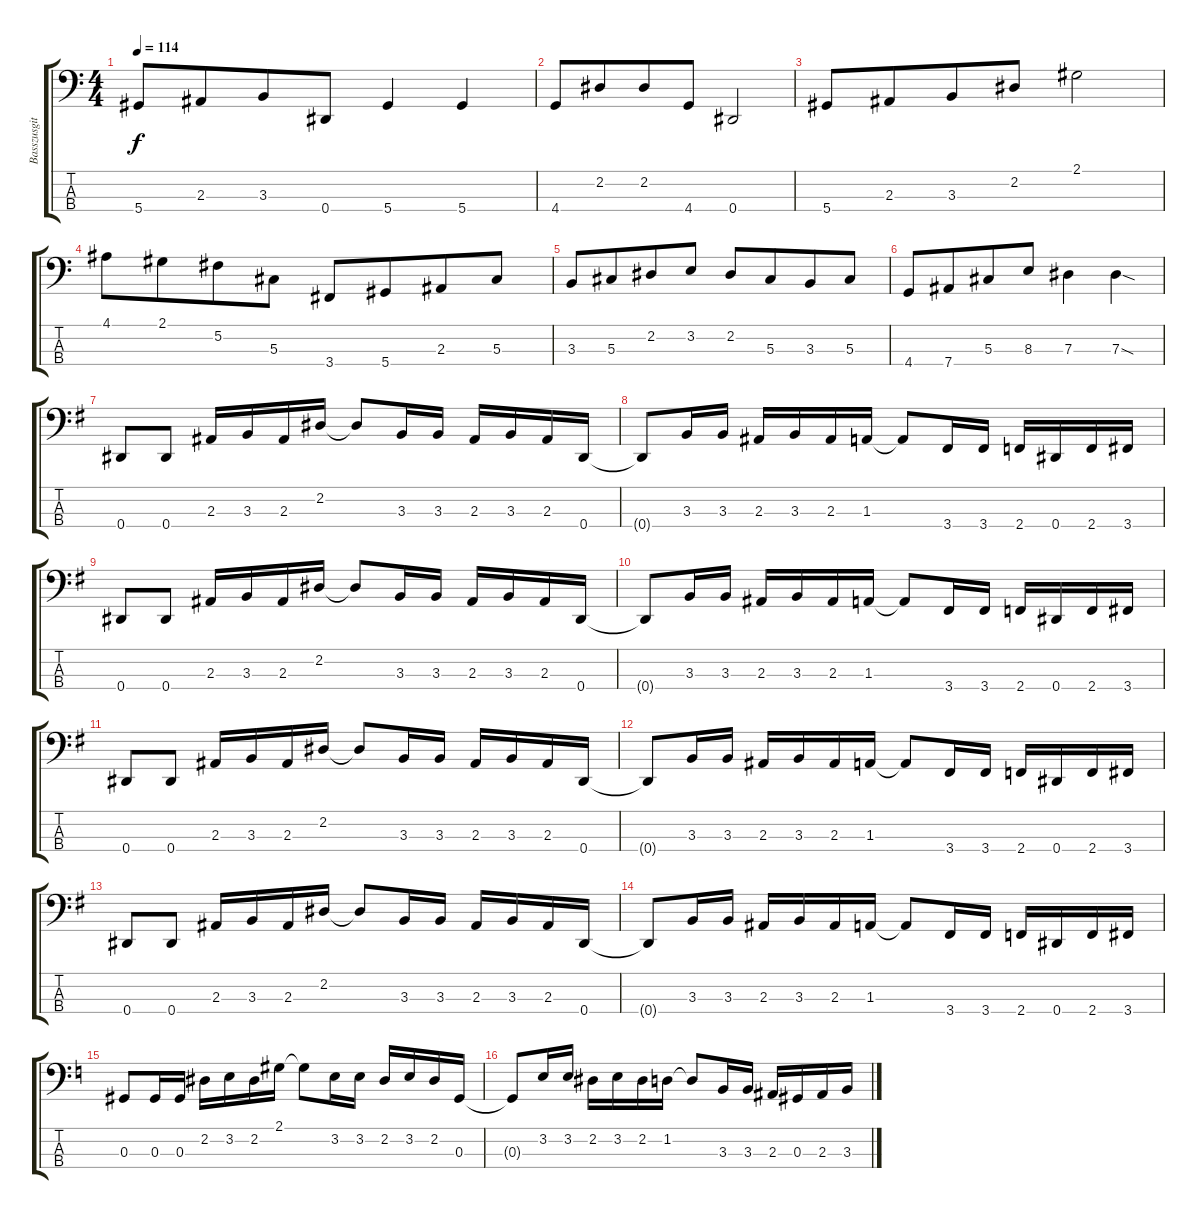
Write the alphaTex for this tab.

\track ("Basszusgitár (Barry Dunaway)" "Basszusgit") {instrument electricbassfinger}
\staff {score tabs}
\tuning (Gb2 Db2 Ab1 Eb1) {hide}
\ts (4 4)
\tempo 114
\clef f4
\ks c
5.4.8{dy f} 2.3.8{beam merge} 3.3.8 0.4.8 5.4.4 5.4.4 |
4.4.8 2.2.8{beam merge} 2.2.8 4.4.8 0.4.2 |
5.4.8 2.3.8{beam merge} 3.3.8 2.2.8 2.1.2 |
4.1.8 2.1.8{beam merge} 5.2.8 5.3.8 3.4.8 5.4.8{beam merge} 2.3.8 5.3.8 |
3.3.8 5.3.8{beam merge} 2.2.8 3.2.8 2.2.8 5.3.8{beam merge} 3.3.8 5.3.8 |
4.4.8 7.4.8{beam merge} 5.3.8 8.3.8 7.3.4 7.3{sod}.4 |
\ks g
0.4.8 0.4.8 2.3.16 3.3.16 2.3.16 2.2.16 2.2{t}.8 3.3.16 3.3.16 2.3.16 3.3.16 2.3.16 0.4.16 |
0.4{t}.8 3.3.16 3.3.16 2.3.16 3.3.16 2.3.16 1.3.16 1.3{t}.8 3.4.16 3.4.16 2.4.16 0.4.16 2.4.16 3.4.16 |
0.4.8 0.4.8 2.3.16 3.3.16 2.3.16 2.2.16 2.2{t}.8 3.3.16 3.3.16 2.3.16 3.3.16 2.3.16 0.4.16 |
0.4{t}.8 3.3.16 3.3.16 2.3.16 3.3.16 2.3.16 1.3.16 1.3{t}.8 3.4.16 3.4.16 2.4.16 0.4.16 2.4.16 3.4.16 |
0.4.8 0.4.8 2.3.16 3.3.16 2.3.16 2.2.16 2.2{t}.8 3.3.16 3.3.16 2.3.16 3.3.16 2.3.16 0.4.16 |
0.4{t}.8 3.3.16 3.3.16 2.3.16 3.3.16 2.3.16 1.3.16 1.3{t}.8 3.4.16 3.4.16 2.4.16 0.4.16 2.4.16 3.4.16 |
0.4.8 0.4.8 2.3.16 3.3.16 2.3.16 2.2.16 2.2{t}.8 3.3.16 3.3.16 2.3.16 3.3.16 2.3.16 0.4.16 |
0.4{t}.8 3.3.16 3.3.16 2.3.16 3.3.16 2.3.16 1.3.16 1.3{t}.8 3.4.16 3.4.16 2.4.16 0.4.16 2.4.16 3.4.16 |
\ks c
0.3.8 0.3.16 0.3.16 2.2.16 3.2.16 2.2.16 2.1.16 2.1{t}.8 3.2.16 3.2.16 2.2.16 3.2.16 2.2.16 0.3.16 |
0.3{t}.8 3.2.16 3.2.16 2.2.16 3.2.16 2.2.16 1.2.16 1.2{t}.8 3.3.16 3.3.16 2.3.16 0.3.16 2.3.16 3.3.16
